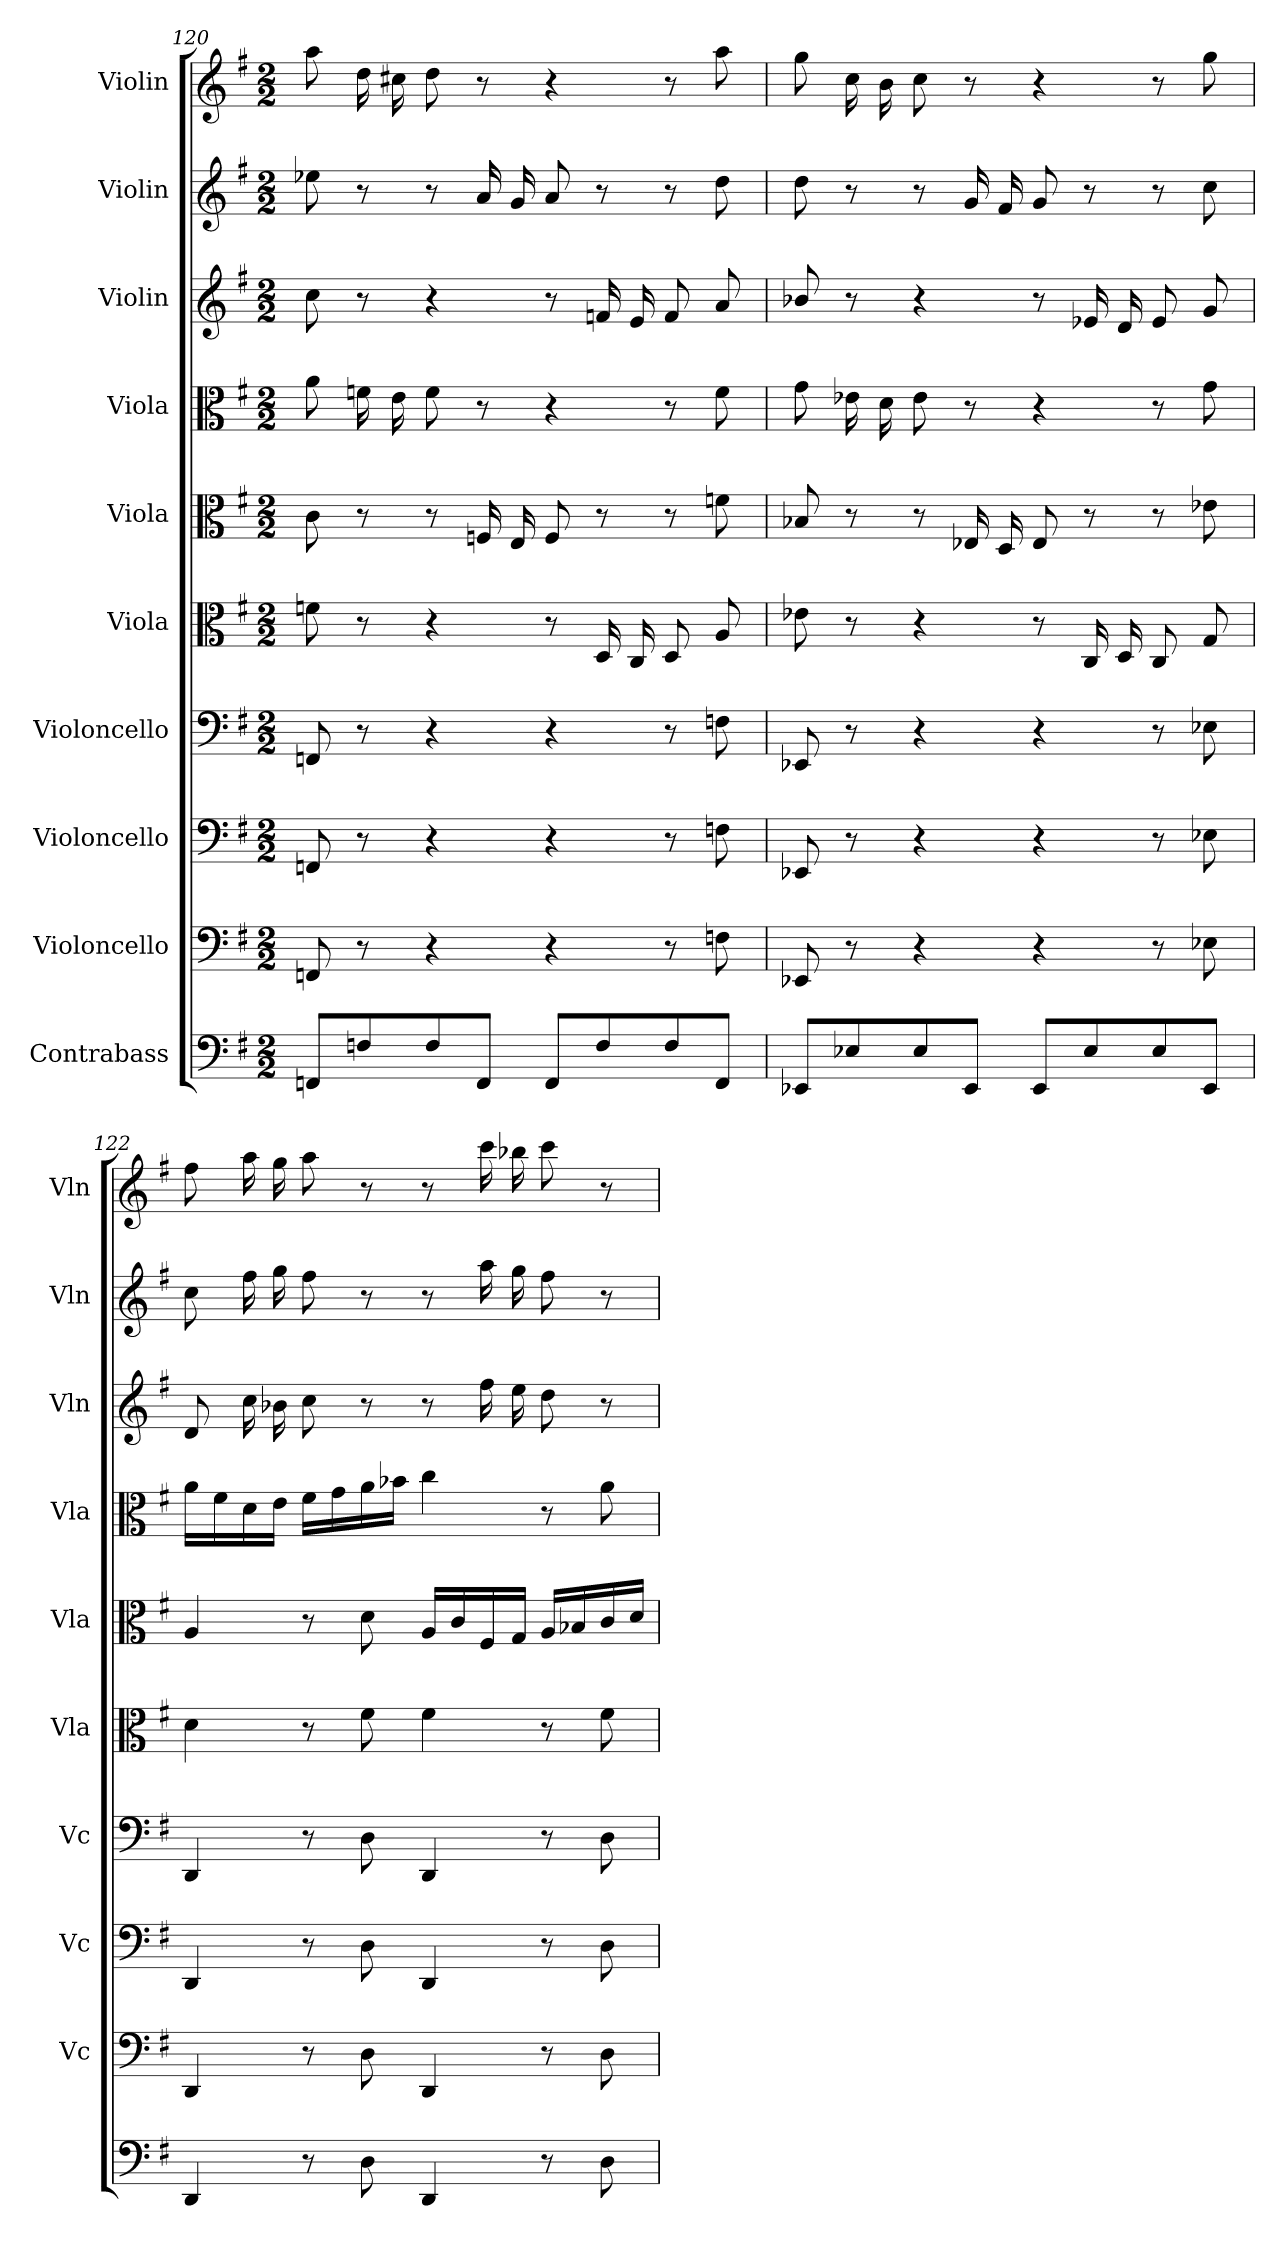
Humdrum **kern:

**kern	**kern	**kern	**kern	**kern	**kern	**kern	**kern	**kern	**kern
*part10	*part9	*part8	*part7	*part6	*part5	*part4	*part3	*part2	*part1
*staff10	*staff9	*staff8	*staff7	*staff6	*staff5	*staff4	*staff3	*staff2	*staff1
*I"Contrabass	*I"Violoncello	*I"Violoncello	*I"Violoncello	*I"Viola	*I"Viola	*I"Viola	*I"Violin	*I"Violin	*I"Violin
*	*I'Vc	*I'Vc	*I'Vc	*I'Vla	*I'Vla	*I'Vla	*I'Vln	*I'Vln	*I'Vln
*clefF4	*clefF4	*clefF4	*clefF4	*clefC3	*clefC3	*clefC3	*clefG2	*clefG2	*clefG2
*k[f#]	*k[f#]	*k[f#]	*k[f#]	*k[f#]	*k[f#]	*k[f#]	*k[f#]	*k[f#]	*k[f#]
*G:	*G:	*G:	*G:	*G:	*G:	*G:	*G:	*G:	*G:
*M2/2	*M2/2	*M2/2	*M2/2	*M2/2	*M2/2	*M2/2	*M2/2	*M2/2	*M2/2
=120	=120	=120	=120	=120	=120	=120	=120	=120	=120
8FFn/L	8FFn/	8FFn/	8FFn/	8fn\	8c\	8a\	8cc\	8ee-X\	8aa\
8Fn/	8r	8r	8r	8r	8r	16fn\	8r	8r	16dd\
.	.	.	.	.	.	16e\	.	.	16cc#X\
8F/	4r	4r	4r	4r	8r	8f\	4r	8r	8dd\
8FF/J	.	.	.	.	16Fn/	8r	.	16a/	8r
.	.	.	.	.	16E/	.	.	16g/	.
8FF/L	4r	4r	4r	8r	8F/	4r	8r	8a/	4r
8F/	.	.	.	16D/	8r	.	16fn/	8r	.
.	.	.	.	16C/	.	.	16e/	.	.
8F/	8r	8r	8r	8D/	8r	8r	8f/	8r	8r
8FF/J	8Fn\	8Fn\	8Fn\	8A/	8fn\	8f\	8a/	8dd\	8aa\
=121	=121	=121	=121	=121	=121	=121	=121	=121	=121
8EE-X/L	8EE-X/	8EE-X/	8EE-X/	8e-X\	8B-X/	8g\	8b-X/	8dd\	8gg\
8E-X/	8r	8r	8r	8r	8r	16e-X\	8r	8r	16cc\
.	.	.	.	.	.	16d\	.	.	16b\
8E-/	4r	4r	4r	4r	8r	8e-\	4r	8r	8cc\
8EE-/J	.	.	.	.	16E-X/	8r	.	16g/	8r
.	.	.	.	.	16D/	.	.	16f#/	.
8EE-/L	4r	4r	4r	8r	8E-/	4r	8r	8g/	4r
8E-/	.	.	.	16C/	8r	.	16e-X/	8r	.
.	.	.	.	16D/	.	.	16d/	.	.
8E-/	8r	8r	8r	8C/	8r	8r	8e-/	8r	8r
8EE-/J	8E-X\	8E-X\	8E-X\	8G/	8e-X\	8g\	8g/	8cc\	8gg\
=122	=122	=122	=122	=122	=122	=122	=122	=122	=122
4DD/	4DD/	4DD/	4DD/	4d\	4A/	16a\LL	8d/	8cc\	8ff#\
.	.	.	.	.	.	16f#\	.	.	.
.	.	.	.	.	.	16d\	16cc\	16ff#\	16aa\
.	.	.	.	.	.	16e\JJ	16b-X\	16gg\	16gg\
8r	8r	8r	8r	8r	8r	16f#\LL	8cc\	8ff#\	8aa\
.	.	.	.	.	.	16g\	.	.	.
8D\	8D\	8D\	8D\	8f#\	8d\	16a\	8r	8r	8r
.	.	.	.	.	.	16b-X\JJ	.	.	.
4DD/	4DD/	4DD/	4DD/	4f#\	16A/LL	4cc\	8r	8r	8r
.	.	.	.	.	16c/	.	.	.	.
.	.	.	.	.	16F#/	.	16ff#\	16aa\	16ccc\
.	.	.	.	.	16G/JJ	.	16ee\	16gg\	16bb-X\
8r	8r	8r	8r	8r	16A/LL	8r	8dd\	8ff#\	8ccc\
.	.	.	.	.	16B-X/	.	.	.	.
8D\	8D\	8D\	8D\	8f#\	16c/	8a\	8r	8r	8r
.	.	.	.	.	16d/JJ	.	.	.	.
=	=	=	=	=	=	=	=	=	=
*-	*-	*-	*-	*-	*-	*-	*-	*-	*-
